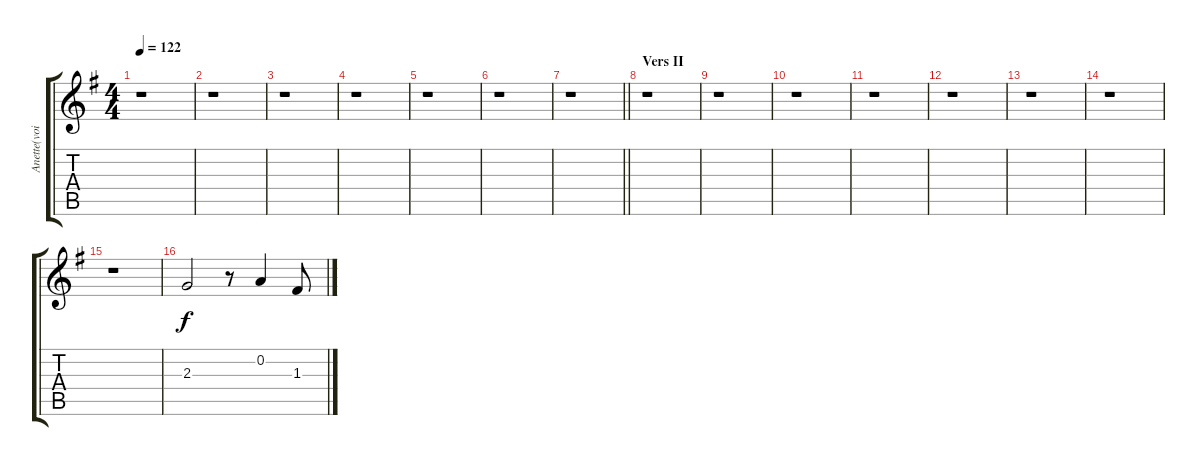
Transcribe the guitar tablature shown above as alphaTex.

\track ("Anette(voice)" "Anette(voi") {instrument flute}
\staff {score tabs}
\tuning (D5 A4 F4 C4 G3 D3) {hide}
\ts (4 4)
\tempo 122
\clef g2
\ks g
r.1{dy f} |
r.1 |
r.1 |
r.1 |
r.1 |
r.1 |
\barLineRight lightlight
r.1 |
\section ("" "Vers II")
r.1 |
r.1 |
r.1 |
r.1 |
r.1 |
r.1 |
r.1 |
r.1 |
2.3.2 r.8 0.2.4 1.3.8
